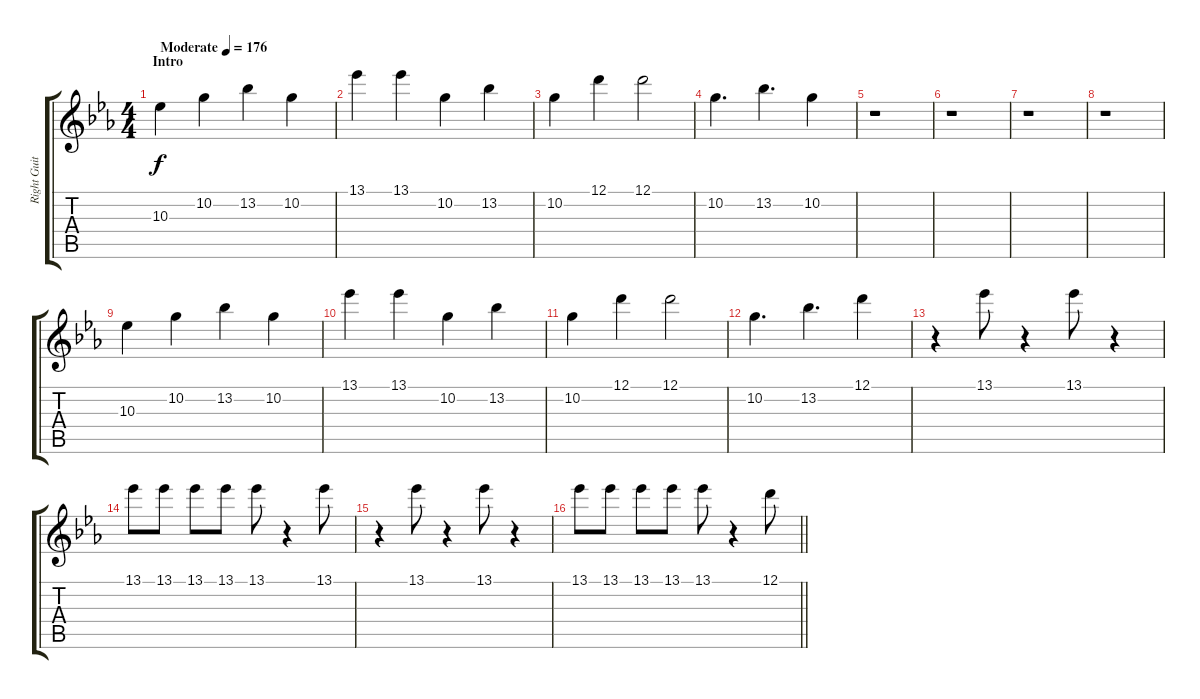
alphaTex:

\track ("Right Guitar II" "Right Guit") {instrument overdrivenguitar}
\staff {score tabs}
\tuning (D4 A3 F3 C3 G2 C2) {hide}
\ts (4 4)
\section ("" "Intro")
\tempo (176 "Moderate")
\clef g2
\ks eb
10.3.4{dy f instrument overdrivenguitar} 10.2.4 13.2.4 10.2.4 |
13.1.4 13.1.4 10.2.4 13.2.4 |
10.2.4 12.1.4 12.1.2 |
10.2.4{d} 13.2.4{d} 10.2.4 |
r.1 |
r.1 |
r.1 |
r.1 |
10.3.4 10.2.4 13.2.4 10.2.4 |
13.1.4 13.1.4 10.2.4 13.2.4 |
10.2.4 12.1.4 12.1.2 |
10.2.4{d} 13.2.4{d} 12.1.4 |
r.4 13.1.8 r.4 13.1.8 r.4 |
13.1.8 13.1.8 13.1.8 13.1.8 13.1.8 r.4 13.1.8 |
r.4 13.1.8 r.4 13.1.8 r.4 |
\barLineRight lightlight
13.1.8 13.1.8 13.1.8 13.1.8 13.1.8 r.4 12.1.8
